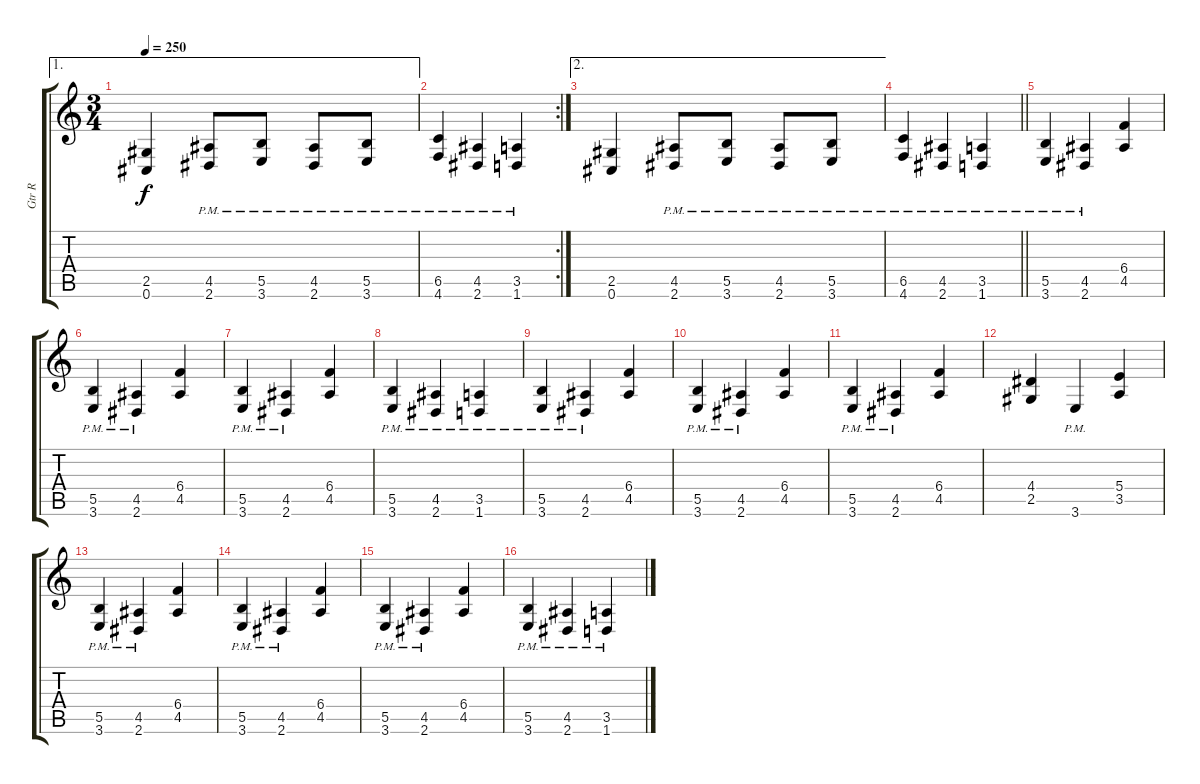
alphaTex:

\track ("Gtr R" "Gtr R") {instrument distortionguitar}
\staff {score tabs}
\tuning (Db4 Ab3 E3 B2 Gb2 Db2) {hide}
\ae 1
\ts (3 4)
\tempo 250
\clef g2
\ks c
(2.5 0.6).4{dy f} (4.5{pm} 2.6{pm}).8 (5.5{pm} 3.6{pm}).8 (4.5{pm} 2.6{pm}).8 (5.5{pm} 3.6{pm}).8 |
\rc 2
(6.5{pm} 4.6{pm}).4 (4.5{pm} 2.6{pm}).4 (3.5{pm} 1.6{pm}).4 |
\ae 2
(2.5 0.6).4 (4.5{pm} 2.6{pm}).8 (5.5{pm} 3.6{pm}).8 (4.5{pm} 2.6{pm}).8 (5.5{pm} 3.6{pm}).8 |
\barLineRight lightlight
(6.5{pm} 4.6{pm}).4 (4.5{pm} 2.6{pm}).4 (3.5{pm} 1.6{pm}).4 |
(5.5{pm} 3.6{pm}).4 (4.5{pm} 2.6{pm}).4 (6.4 4.5).4 |
(5.5{pm} 3.6{pm}).4 (4.5{pm} 2.6{pm}).4 (6.4 4.5).4 |
(5.5{pm} 3.6{pm}).4 (4.5{pm} 2.6{pm}).4 (6.4 4.5).4 |
(5.5{pm} 3.6{pm}).4 (4.5{pm} 2.6{pm}).4 (3.5{pm} 1.6{pm}).4 |
(5.5{pm} 3.6{pm}).4 (4.5{pm} 2.6{pm}).4 (6.4 4.5).4 |
(5.5{pm} 3.6{pm}).4 (4.5{pm} 2.6{pm}).4 (6.4 4.5).4 |
(5.5{pm} 3.6{pm}).4 (4.5{pm} 2.6{pm}).4 (6.4 4.5).4 |
(4.4 2.5).4 3.6{pm}.4 (5.4 3.5).4 |
(5.5{pm} 3.6{pm}).4 (4.5{pm} 2.6{pm}).4 (6.4 4.5).4 |
(5.5{pm} 3.6{pm}).4 (4.5{pm} 2.6{pm}).4 (6.4 4.5).4 |
(5.5{pm} 3.6{pm}).4 (4.5{pm} 2.6{pm}).4 (6.4 4.5).4 |
(5.5{pm} 3.6{pm}).4 (4.5{pm} 2.6{pm}).4 (3.5{pm} 1.6{pm}).4
